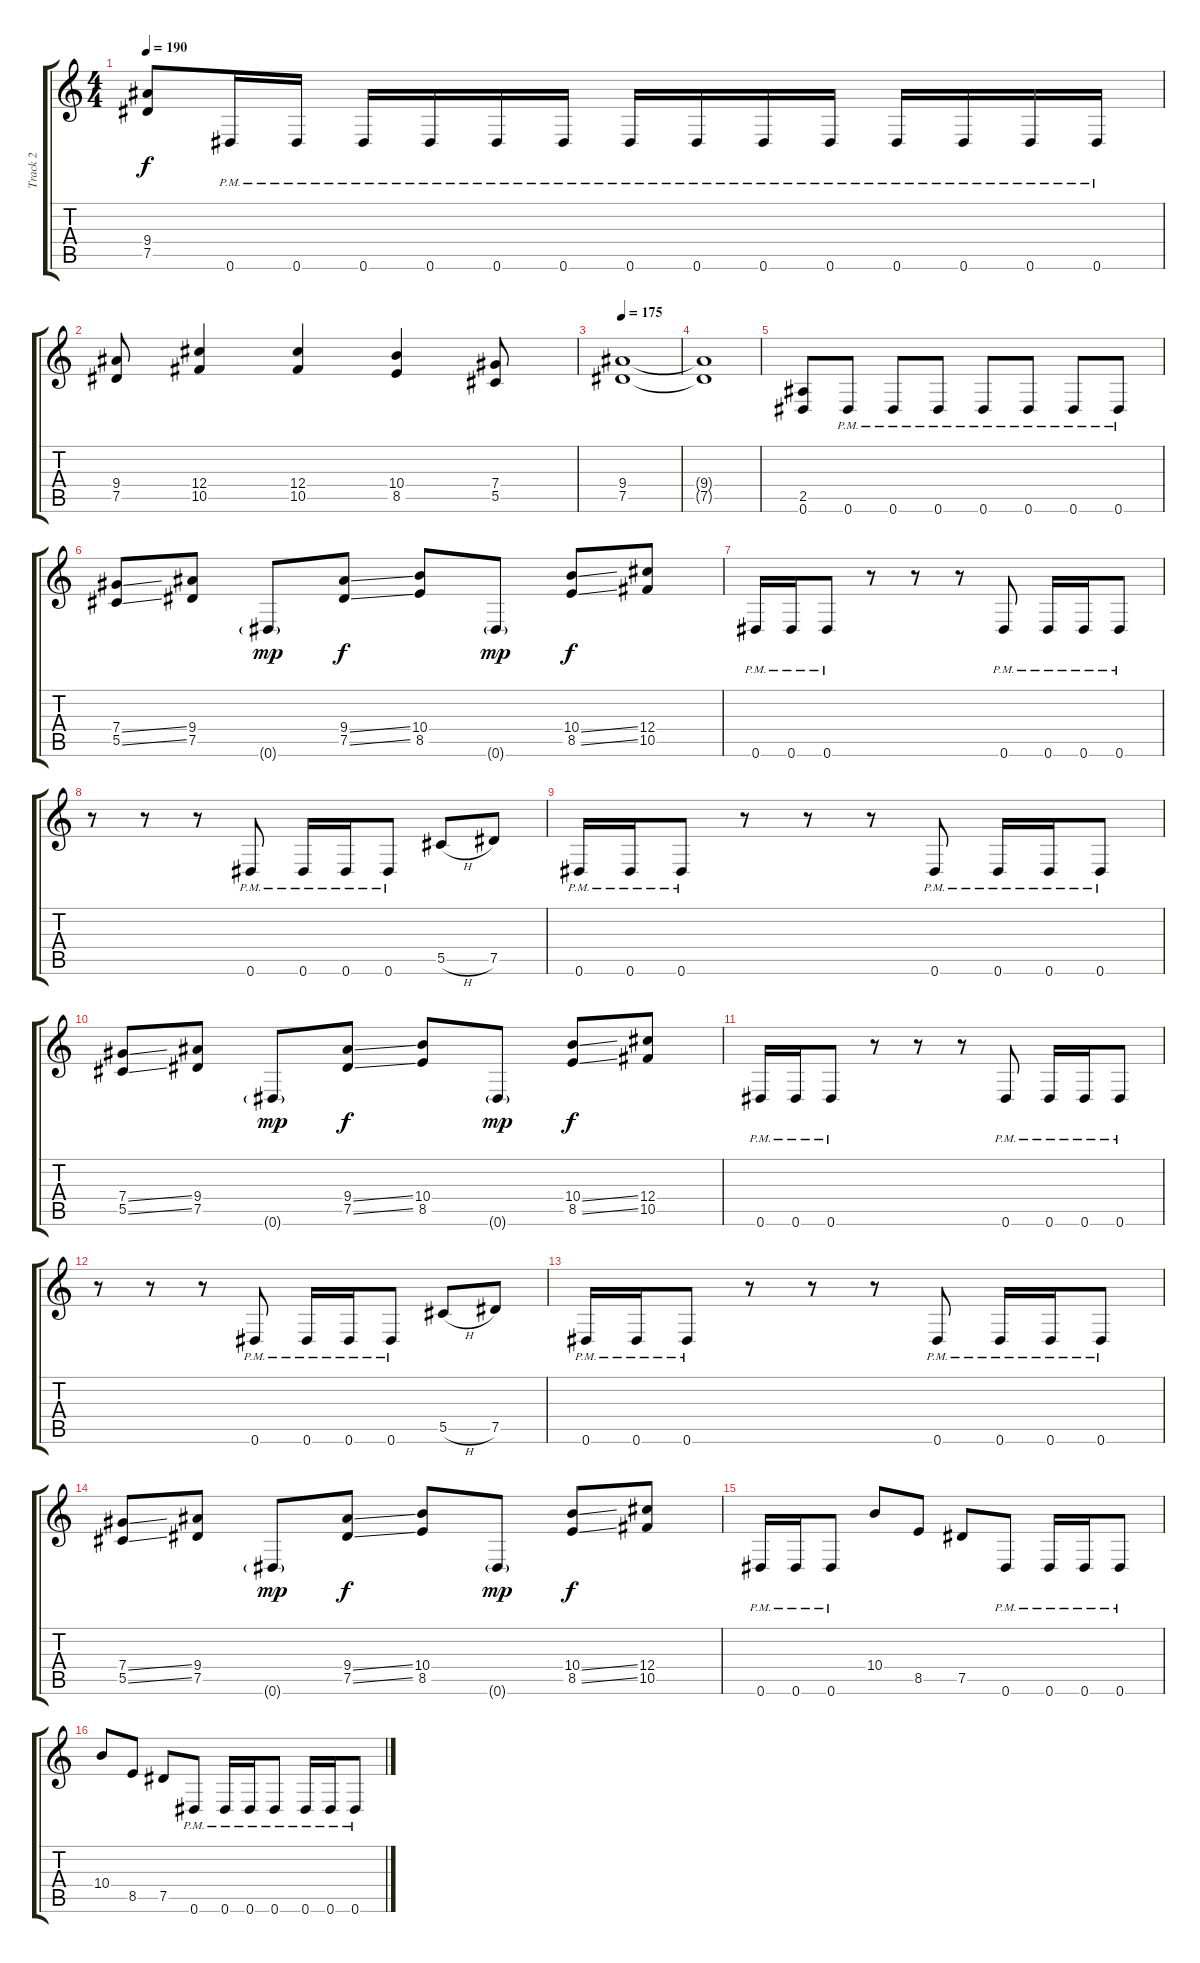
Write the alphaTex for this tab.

\track ("Track 2" "Track 2") {instrument distortionguitar}
\staff {score tabs}
\tuning (Eb4 Bb3 Gb3 Db3 Ab2 Eb2) {hide}
\ts (4 4)
\tempo 190
\clef g2
\ks c
(9.4 7.5).8{dy f} 0.6{pm}.16 0.6{pm}.16 0.6{pm}.16 0.6{pm}.16 0.6{pm}.16 0.6{pm}.16 0.6{pm}.16 0.6{pm}.16 0.6{pm}.16 0.6{pm}.16 0.6{pm}.16 0.6{pm}.16 0.6{pm}.16 0.6{pm}.16 |
(9.4 7.5).8 (12.4 10.5).4 (12.4 10.5).4 (10.4 8.5).4 (7.4 5.5).8 |
\tempo 175
(9.4 7.5).1 |
(9.4{t} 7.5{t}).1 |
(2.5 0.6).8 0.6{pm}.8 0.6{pm}.8 0.6{pm}.8 0.6{pm}.8 0.6{pm}.8 0.6{pm}.8 0.6{pm}.8 |
(7.4{ss} 5.5{ss}).8 (9.4 7.5).8 0.6{g}.8{dy mp} (9.4{ss} 7.5{ss}).8{dy f} (10.4 8.5).8 0.6{g}.8{dy mp} (10.4{ss} 8.5{ss}).8{dy f} (12.4 10.5).8 |
0.6{pm}.16 0.6{pm}.16 0.6{pm}.8 r.8 r.8 r.8 0.6{pm}.8 0.6{pm}.16 0.6{pm}.16 0.6{pm}.8 |
r.8 r.8 r.8 0.6{pm}.8 0.6{pm}.16 0.6{pm}.16 0.6{pm}.8 5.5{h}.8 7.5.8 |
0.6{pm}.16 0.6{pm}.16 0.6{pm}.8 r.8 r.8 r.8 0.6{pm}.8 0.6{pm}.16 0.6{pm}.16 0.6{pm}.8 |
(7.4{ss} 5.5{ss}).8 (9.4 7.5).8 0.6{g}.8{dy mp} (9.4{ss} 7.5{ss}).8{dy f} (10.4 8.5).8 0.6{g}.8{dy mp} (10.4{ss} 8.5{ss}).8{dy f} (12.4 10.5).8 |
0.6{pm}.16 0.6{pm}.16 0.6{pm}.8 r.8 r.8 r.8 0.6{pm}.8 0.6{pm}.16 0.6{pm}.16 0.6{pm}.8 |
r.8 r.8 r.8 0.6{pm}.8 0.6{pm}.16 0.6{pm}.16 0.6{pm}.8 5.5{h}.8 7.5.8 |
0.6{pm}.16 0.6{pm}.16 0.6{pm}.8 r.8 r.8 r.8 0.6{pm}.8 0.6{pm}.16 0.6{pm}.16 0.6{pm}.8 |
(7.4{ss} 5.5{ss}).8 (9.4 7.5).8 0.6{g}.8{dy mp} (9.4{ss} 7.5{ss}).8{dy f} (10.4 8.5).8 0.6{g}.8{dy mp} (10.4{ss} 8.5{ss}).8{dy f} (12.4 10.5).8 |
0.6{pm}.16 0.6{pm}.16 0.6{pm}.8 10.4.8 8.5.8 7.5.8 0.6{pm}.8 0.6{pm}.16 0.6{pm}.16 0.6{pm}.8 |
10.4.8 8.5.8 7.5.8 0.6{pm}.8 0.6{pm}.16 0.6{pm}.16 0.6{pm}.8 0.6{pm}.16 0.6{pm}.16 0.6{pm}.8
